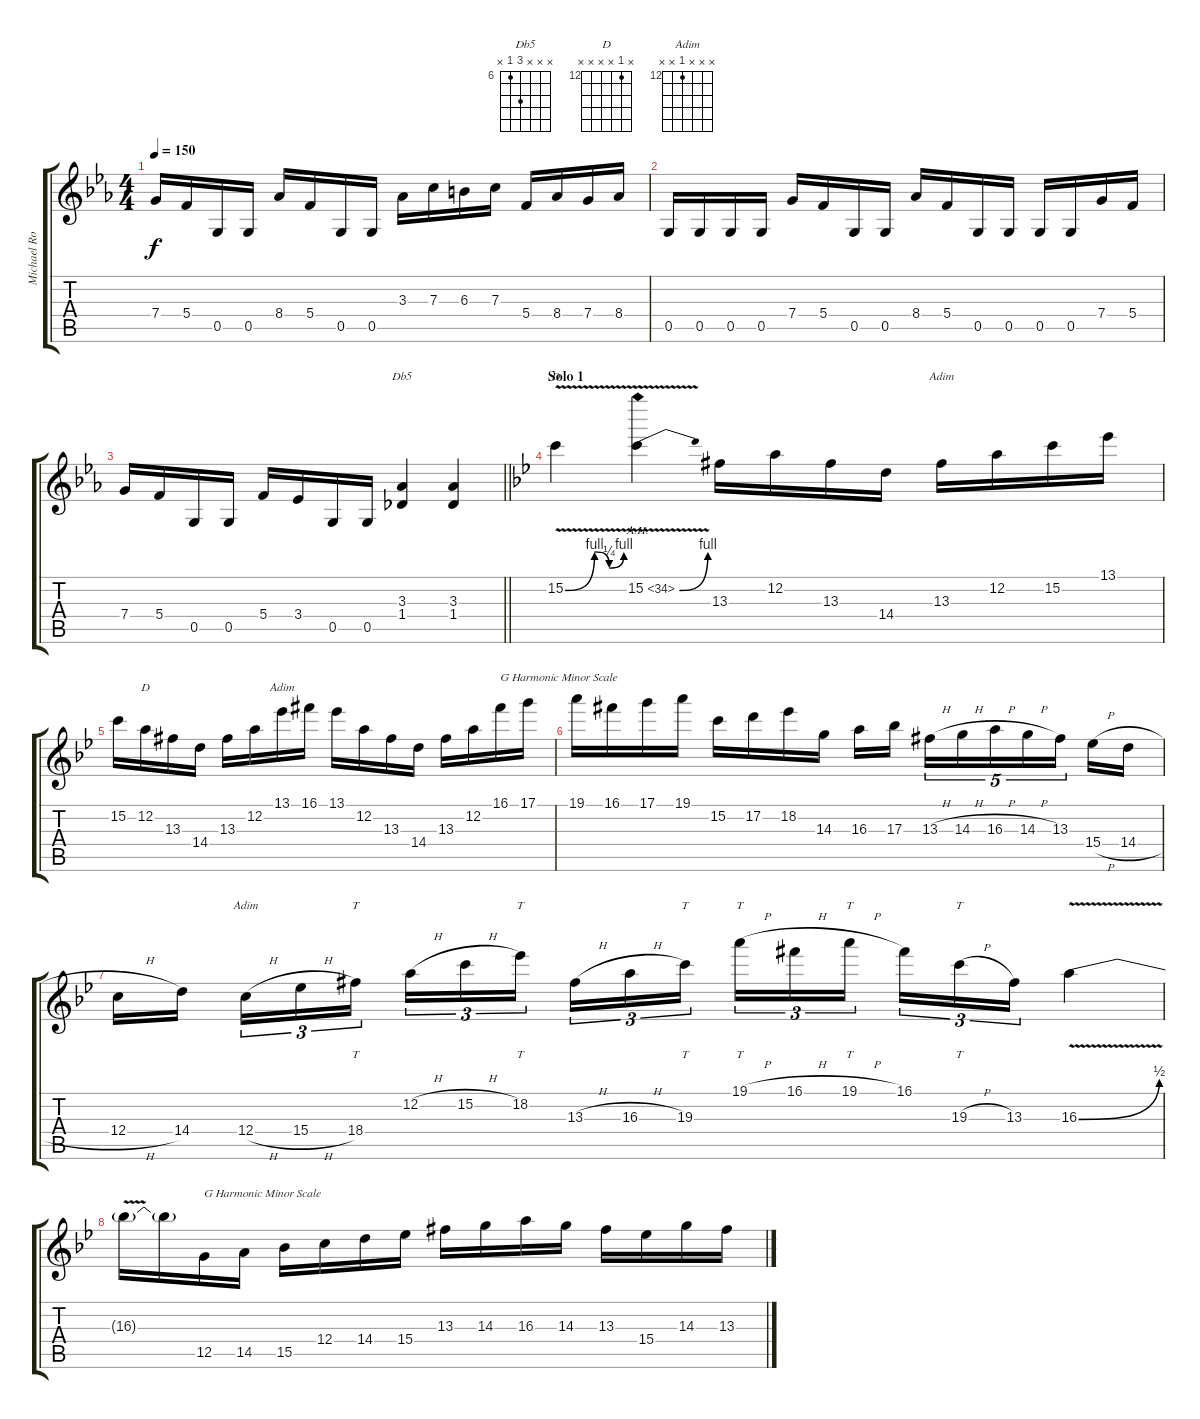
\track ("Michael Romeo" "Michael Ro") {instrument distortionguitar}
\staff {score tabs}
\tuning (D4 A3 F3 C3 G2 D2) {hide}
\chord ("Db5" x x x 8 6 x) {firstfret 6}
\chord ("D" x x x 1 x x)
\chord ("Adim" x x 13 x x x) {firstfret 13}
\chord ("D" x 12 x x x x) {firstfret 12}
\chord ("Adim" 13 x x x x x) {firstfret 13}
\chord ("Adim" x x x 12 x x) {firstfret 12}
\ts (4 4)
\tempo 150
\clef g2
\ks cminor
7.4.16{dy f} 5.4.16 0.5.16 0.5.16 8.4.16 5.4.16 0.5.16 0.5.16 3.3.16 7.3.16 6.3.16 7.3.16 5.4.16 8.4.16 7.4.16 8.4.16 |
0.5.16 0.5.16 0.5.16 0.5.16 7.4.16 5.4.16 0.5.16 0.5.16 8.4.16 5.4.16 0.5.16 0.5.16 0.5.16 0.5.16 7.4.16 5.4.16 |
\barLineRight lightlight
7.4.16 5.4.16 0.5.16 0.5.16 5.4.16 3.4.16 0.5.16 0.5.16 (3.3 1.4).4{ch "Db5"} (3.3 1.4).4 |
\section ("" "Solo 1")
\ks gminor
15.2{be (custom 0 0 30 4 45 1 60 4) v}.4{ch "D" volume 16} 15.2{be (bend 0 0 60 4) ah 19 v}.4 13.3{acc #}.16 12.2.16 13.3{acc #}.16 14.4.16 13.3{acc #}.16{ch "Adim"} 12.2.16 15.2.16 13.1.16 |
15.2.16 12.2.16{ch "D"} 13.3{acc #}.16 14.4.16 13.3{acc #}.16 12.2.16 13.1.16{ch "Adim"} 16.1{acc #}.16 13.1.16 12.2.16 13.3{acc #}.16 14.4.16 13.3{acc #}.16 12.2.16 16.1{acc #}.16{txt "G Harmonic Minor Scale"} 17.1.16 |
19.1.16 16.1{acc #}.16 17.1.16 19.1.16 15.2.16 17.2.16 18.2.16 14.3.16 16.3.16 17.3.16{beam splitsecondary} 13.3{h acc #}.16{tu (5 4)} 14.3{h}.16{tu (5 4)} 16.3{h}.16{tu (5 4)} 14.3{h}.16{tu (5 4)} 13.3{acc #}.16{tu (5 4) beam splitsecondary} 15.4{h}.16 14.4{h}.16 |
12.4{h}.16 14.4.16{beam splitsecondary} 12.4{h}.16{tu (3 2) ch "Adim"} 15.4{h}.16{tu (3 2)} 18.4{acc #}.16{tt tu (3 2)} 12.2{h}.16{tu (3 2)} 15.2{h}.16{tu (3 2)} 18.2.16{tt tu (3 2) beam splitsecondary} 13.3{h acc #}.16{tu (3 2)} 16.3{h}.16{tu (3 2)} 19.3.16{tt tu (3 2)} 19.1{h}.16{tt tu (3 2)} 16.1{h acc #}.16{tu (3 2)} 19.1{h}.16{tt tu (3 2) beam splitsecondary} 16.1{acc #}.16{tu (3 2)} 19.3{h}.16{tt tu (3 2)} 13.3{acc #}.16{tu (3 2)} 16.3{be (bend 0 0 60 2) v}.4 |
16.3{t}.16 16.3{t}.16 12.5.16{txt "G Harmonic Minor Scale"} 14.5.16 15.5.16 12.4.16 14.4.16 15.4.16 13.3{acc #}.16 14.3.16 16.3.16 14.3.16 13.3{acc #}.16 15.4.16 14.3.16 13.3{acc #}.16
